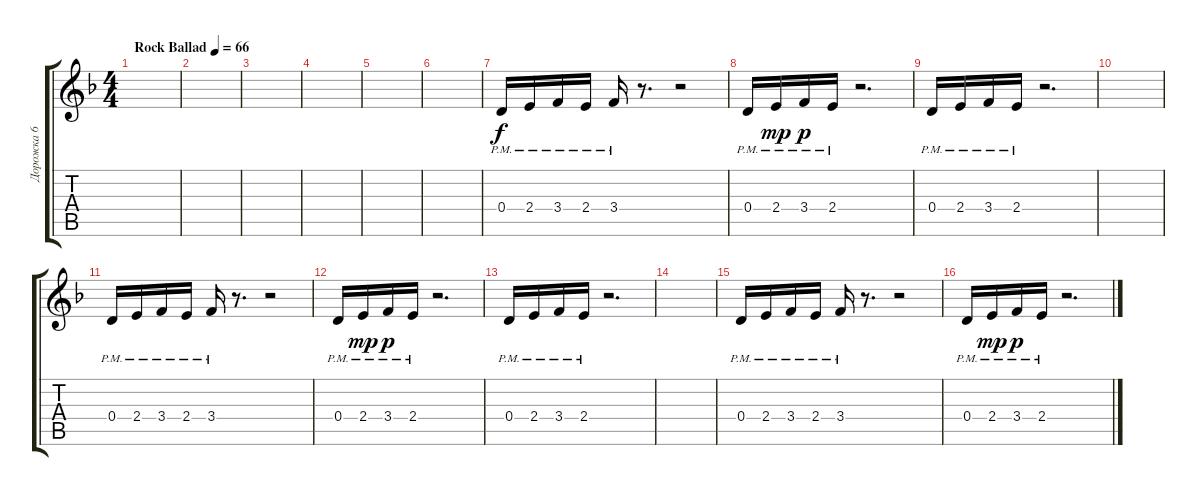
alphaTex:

\track ("Дорожка 6" "Дорожка 6") {instrument acousticguitarnylon}
\staff {score tabs}
\tuning (E4 B3 G3 D3 A2 E2) {hide}
\ts (4 4)
\tempo (66 "Rock Ballad")
\clef g2
\ks dminor
|
|
|
|
|
|
0.4{pm}.16 2.4{pm}.16 3.4{pm}.16 2.4{pm}.16 3.4{pm}.16 r.8{d} r.2 |
0.4{pm}.16 2.4{pm}.16{dy mp} 3.4{pm}.16{dy p} 2.4{pm}.16 r.2{d} |
0.4{pm}.16 2.4{pm}.16 3.4{pm}.16 2.4{pm}.16 r.2{d} |
|
0.4{pm}.16 2.4{pm}.16 3.4{pm}.16 2.4{pm}.16 3.4{pm}.16 r.8{d} r.2 |
0.4{pm}.16 2.4{pm}.16{dy mp} 3.4{pm}.16{dy p} 2.4{pm}.16 r.2{d} |
0.4{pm}.16 2.4{pm}.16 3.4{pm}.16 2.4{pm}.16 r.2{d} |
|
0.4{pm}.16 2.4{pm}.16 3.4{pm}.16 2.4{pm}.16 3.4{pm}.16 r.8{d} r.2 |
0.4{pm}.16 2.4{pm}.16{dy mp} 3.4{pm}.16{dy p} 2.4{pm}.16 r.2{d}
